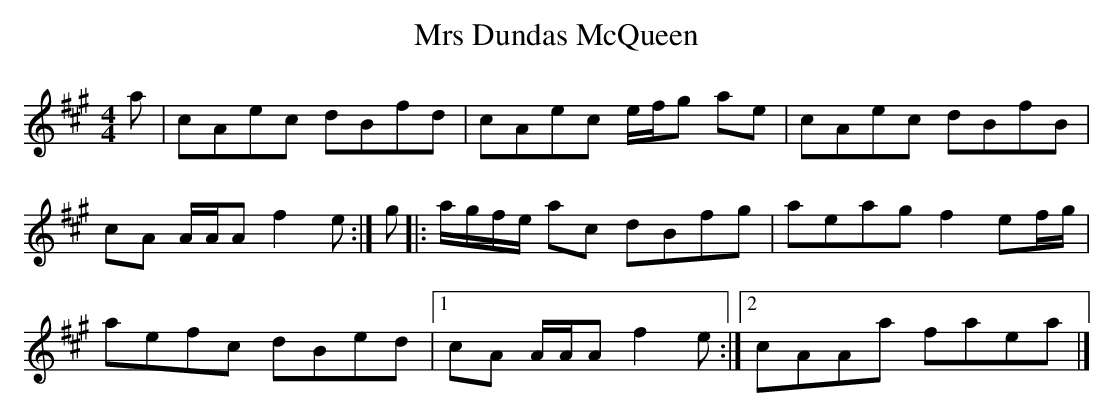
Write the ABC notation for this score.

X:1
T:Mrs Dundas McQueen
M:4/4
L:1/8
K:A
a | cAec dBfd | cAec e/f/g ae | cAec dBfB |
cA A/A/A f2 e :| g |: a/g/f/e/ ac dBfg | aeag f2 ef/g/ |
aefc dBed |1 cA A/A/A f2 e :|2 cAAa faea |]
